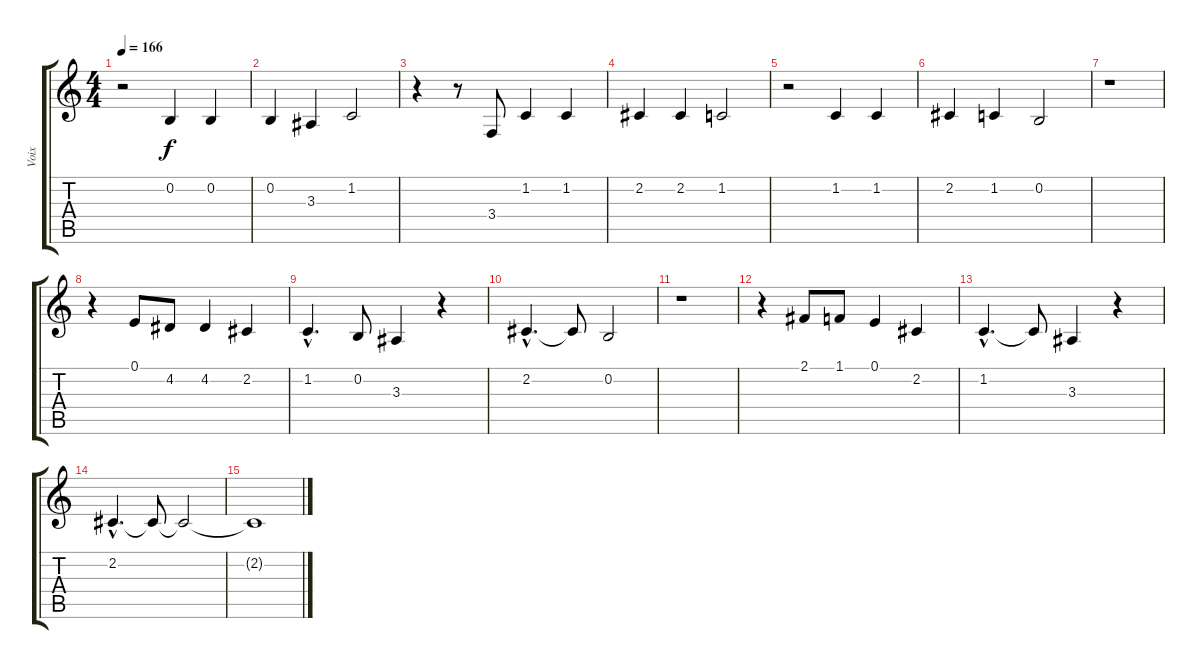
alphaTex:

\track ("Voix" "Voix") {instrument choiraahs}
\staff {score tabs}
\tuning (E4 B3 G3 D3 A2 E2) {hide}
\ts (4 4)
\tempo 166
\clef g2
\ks c
r.2{dy f} 0.2.4 0.2.4 |
0.2.4 3.3.4 1.2.2 |
r.4 r.8 3.4.8 1.2.4 1.2.4 |
2.2.4 2.2.4 1.2.2 |
r.2 1.2.4 1.2.4 |
2.2.4 1.2.4 0.2.2 |
r.1 |
r.4 0.1.8 4.2.8 4.2.4 2.2.4 |
1.2{hac}.4{d} 0.2.8 3.3.4 r.4 |
2.2{hac}.4{d} 2.2{t}.8 0.2.2 |
r.1 |
r.4 2.1.8 1.1.8 0.1.4 2.2.4 |
1.2{hac}.4{d} 1.2{t}.8 3.3.4 r.4 |
2.2{hac}.4{d} 2.2{t}.8 2.2{t}.2 |
2.2{t}.1
